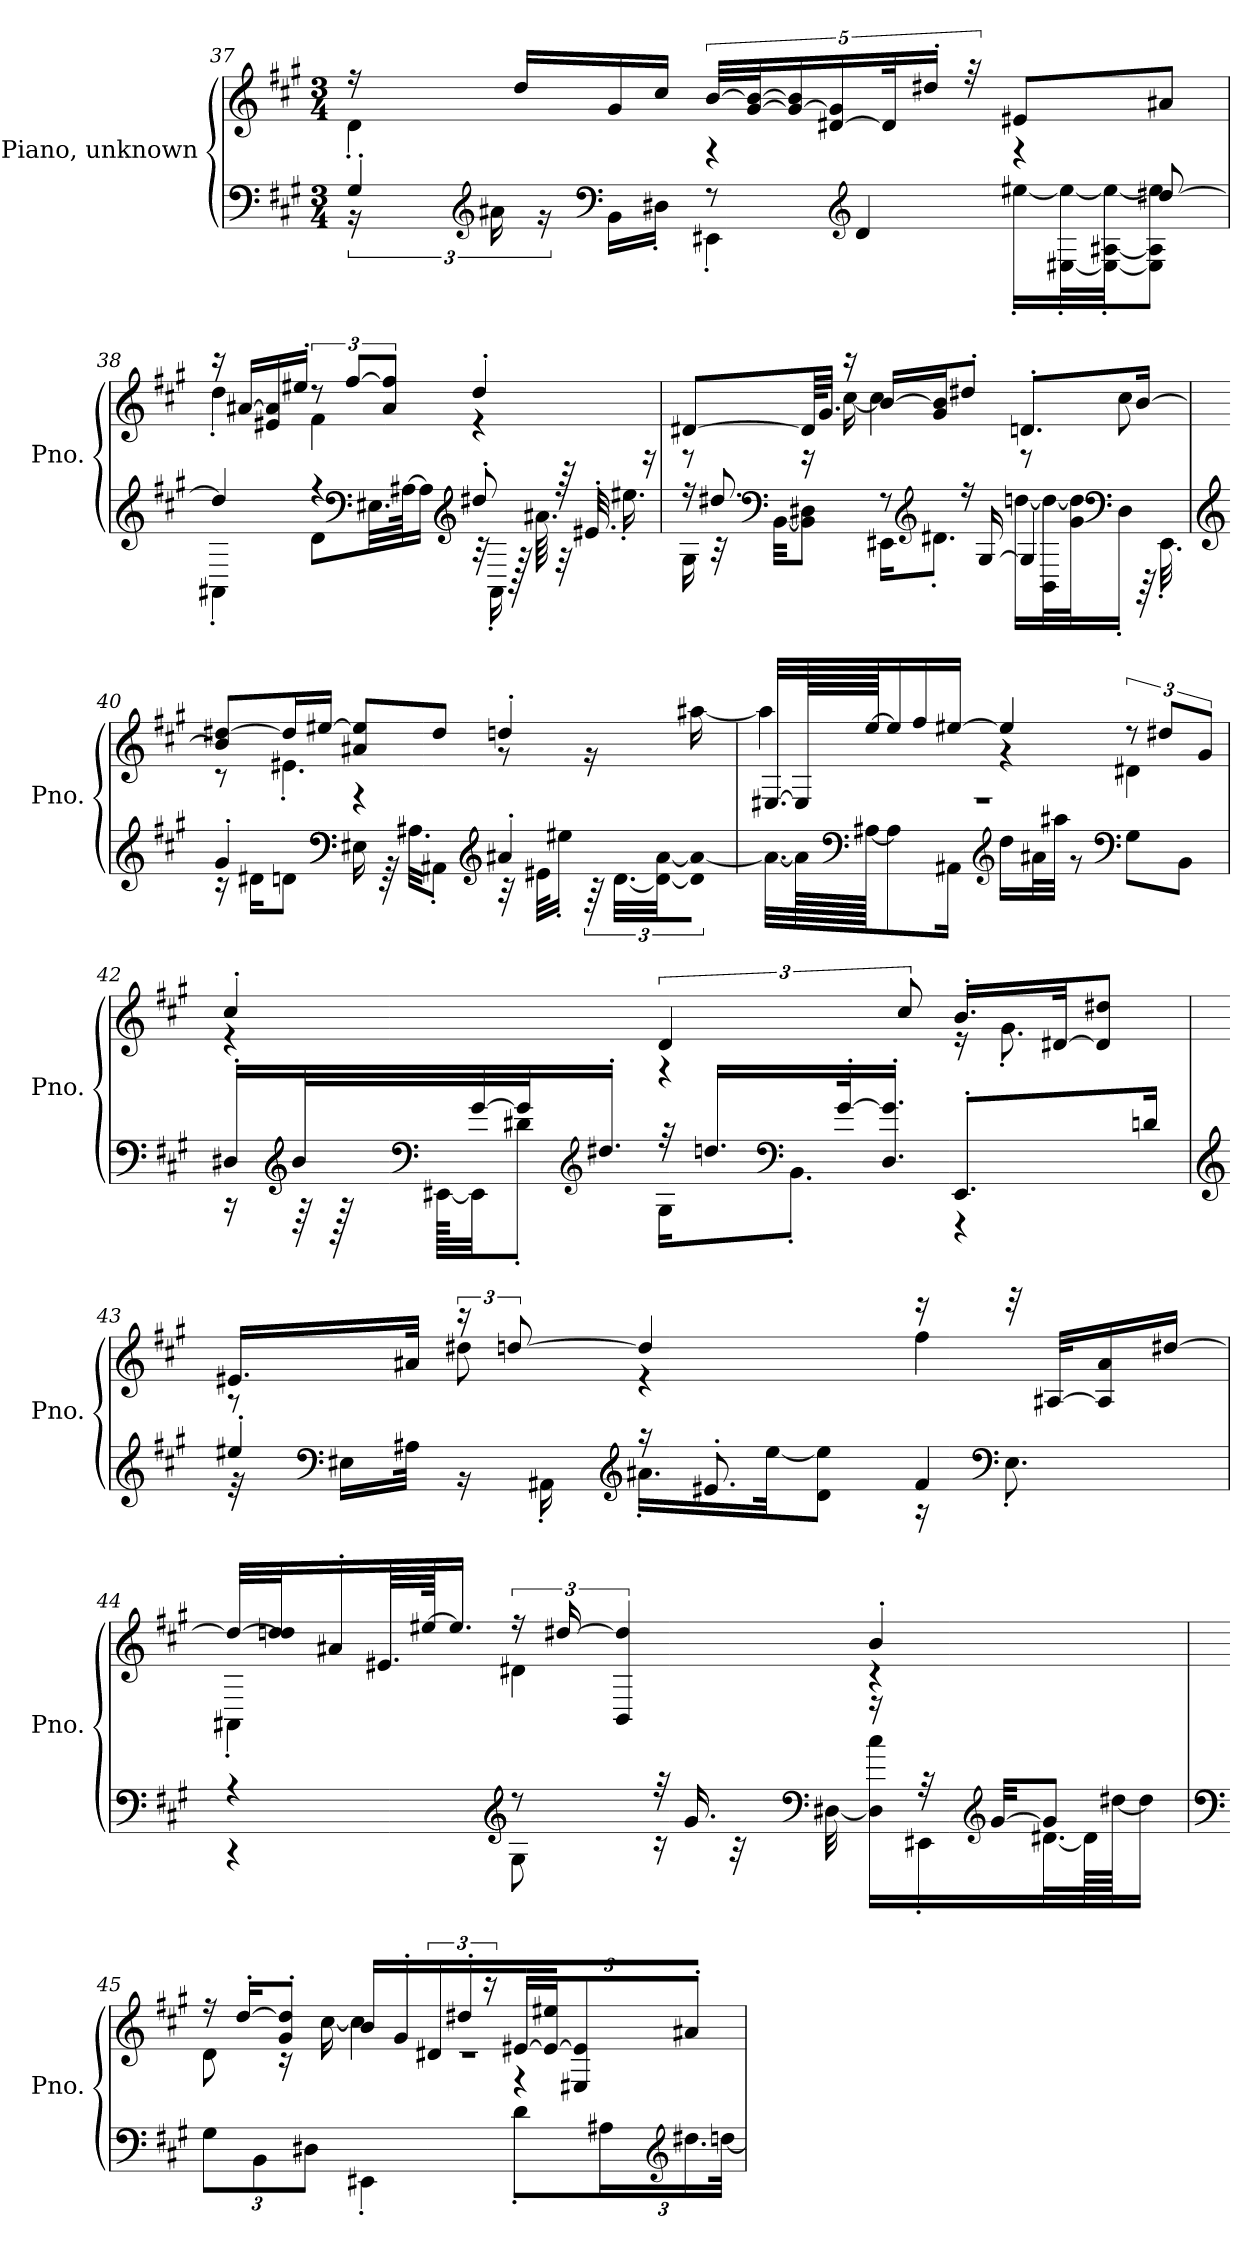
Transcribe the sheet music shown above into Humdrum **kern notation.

**kern	**kern
*part1	*part1
*staff2	*staff1
*I"Piano, unknown	*
*I'Pno.	*
!!LO:LB:g=z
*clefF4	*clefG2
*k[f#c#g#]	*k[f#c#g#]
*M3/4	*M3/4
=37	=37
*^	*^
4G#'/	24r	16r	4d'\
*clefG2	*	*	*
.	24a#X\	.	.
.	.	16dd/LL	.
.	24r	.	.
*clefF4	*	*	*
.	16BB\LL	16g#/	.
.	16D#X'\JJ	16cc#/JJ	.
8r	4EE#X'\	[40b/LLL	4r
.	.	[40g#/ 40b/_J	.
.	.	20g#/_ 20b/]	.
.	.	[20d#X/ 20g#/]	.
*clefG2	*	*	*
4d/	.	.	.
.	.	40d#/K]	.
.	.	20dd#X'/JJ	.
.	.	40r	.
.	[16ee#X'\LL	8e#X/L	4r
.	[32E#X\' 32ee#\_'L	.	.
.	32E#\_' [32A#X\' 32ee#\_'JJ	.	.
[8dd#X/	8E#\] 8A#\] 8ee#\]J	8a#X/J	.
!!LO:LB:g=z	!!
=38	=38	=38	=38
4dd#/]	4AA#X'\	16r	4dd'\
.	.	[16a#X/LL	.
.	.	16e#X/ 16a#/]	.
.	.	16ee#X'/JJ	.
4r	8d\L	12r	4f#\
.	.	[12ff#/L	.
*clefF4	*	*	*
.	32.E#X\LL	.	.
.	.	12a#/ 12ff#/]J	.
.	[64A#X\JK	.	.
.	16A#\JJ]	.	.
*clefG2	*	*	*
8dd#X'/	32r	4dd'/	4r
.	16AA#'\	.	.
.	128r	.	.
.	64.a#X\	.	.
64r	32r	.	.
32.e#X'/	.	.	.
.	16.ee#X'\	.	.
16r	.	.	.
!!LO:LB:g=z	!!
=39	=39	=39	=39
16r	16G#\	[8d#X/L	8r
8.dd#X/	32r	.	.
*clefF4	*	*	*
.	[32BB\KKL	.	.
.	8BB\] 8D#X\J	64d#/KLL]	16r
.	.	32.g#/JJJ	.
.	.	16r	[16cc#\
8r	16EE#X\KL	[16b/LL	4cc#\]
*clefG2	*	*	*
.	8.d#X'\J	16g#/ 16b/]J	.
16r	.	8dd#X'/J	.
[16G#/	.	.	.
4G#/]	[16ddn\LL	8.dn'/L	8r
.	32BB\ 32dd\_L	.	.
.	32g#\ 32dd\]J	.	.
*clefF4	*	*	*
.	16D#'\JJ	.	8cc#\
.	64r	[16b/Jk	.
.	32.EE#'\	.	.
!!LO:LB:g=z	!!
=40	=40	=40	=40
*clefG2	*	*	*
4g#'/	16r	8b/] [8dd#X/L	8r
.	16d#X\KL	.	.
.	8dn\J	16dd#/L]	4.e#X'\
.	.	[16ee#X/JJ	.
*clefF4	*	*	*
4r	16E#X\	8a#X/ 8ee#/]L	.
.	64r	.	.
.	32.A#X\KKL	.	.
.	8AA#X'\J	8dd#/J	.
*clefG2	*	*	*
4a#X'/	32r	4ddn'/	8r
.	32e#X\KLL	.	.
.	16ee#X'\JJ	.	.
.	96r	.	16r
.	[48.d\LLL	.	.
.	48d\_ [48a#\J	.	.
.	16d\] 16a#\_JJ	.	[16aa#X\
!!LO:PB:g=z	!!
=41	=41	=41	=41
2.r	32.a#\LLL_	[32.E#X/LLL	4aa#\]
.	128a#\LL]	128E#/LL]	.
*clefF4	*	*	*
.	[128A#X\JJJJ	[128ee/JJJ	.
.	8A#\]	16ee/]	.
.	.	16ff#/	.
.	16AA#X\Jk	[16ee#X/JJ	.
*clefG2	*	*	*
.	16dd\LL	4ee#/]	4r
.	32a#X\L	.	.
.	32aa#X\JJJ	.	.
.	8r	.	.
*clefF4	*	*	*
.	8G#\L	12r	4d#X\
.	.	12dd#X/L	.
.	8BB\J	.	.
.	.	12g#/J	.
!!LO:LB:g=z	!!
=42	=42	=42	=42
16D#X'/LL	16r	4cc#'/	4r
*clefG2	*	*	*
32b/L	64r	.	.
.	128r	.	.
*clefF4	*	*	*
.	[128EE#X\KKLLL	.	.
[32g#/	32EE#\JJ]	.	.
32g#/J]	8d#X'\J	.	.
*clefG2	*	*	*
16.dd#X'/JJ	.	.	.
32r	16G#\KL	6d/	4r
16.ddn/LL	.	.	.
*clefF4	*	*	*
.	8.BB'\J	.	.
[32g#'/K	.	.	.
16.D#/' 16.g#/]'JJ	.	.	.
.	.	12cc#/	.
8.EE#'/L	4r	16.b'/LL	16r
.	.	.	8.g#'\
.	.	[32d#X/JK	.
.	.	8d#/] 8dd#X/J	.
16dn/Jk	.	.	.
!!LO:LB:g=z	!!
=43	=43	=43	=43
*clefG2	*	*	*
4ee#X'/	32r	16.e#X/LL	8r
*clefF4	*	*	*
.	16E#X\LL	.	.
.	32A#X\JJk	32a#X/JJk	.
.	16r	24r	8dd#X\
.	.	[12ddn/	.
.	16AA#X'\	.	.
*clefG2	*	*	*
16r	16.a#X'\LL	4dd/]	4r
8.e#X'/	.	.	.
.	[32ee#\JK	.	.
.	8d\ 8ee#\]J	.	.
4f#/	16r	16r	4ff#\
*clefF4	*	*	*
.	8.E#'\	32r	.
.	.	[32A#X/KLL	.
.	.	16A#/] 16a#/	.
.	.	[16dd#X/JJ	.
!!LO:LB:g=z	!!
=44	=44	=44	=44
4r	4r	32dd#/LLL_	4AA#X'\
.	.	32ddn/ 32dd#/]J	.
.	.	16a#X'/	.
.	.	64.e#X/LL	.
.	.	[128ee#X/JJK	.
.	.	16.ee#/JJ]	.
*clefG2	*	*	*
8r	8G#\	24r	4d#X\
.	.	[24dd#X/	.
.	.	6BB/ 6dd#/]	.
32r	16r	.	.
16.g#/	.	.	.
.	32r	.	.
*clefF4	*	*	*
.	[32D#X\	.	.
16r	16D#\] 16cc#\LL	4b'/	4r
32r	16EE#X'\	.	.
*clefG2	*	*	*
[32g#/KKL	.	.	.
8g#/J]	[32.d#X\L	.	.
.	128d#\LL]	.	.
.	[128dd#X\JJJ	.	.
.	16dd#\JJ]	.	.
!!LO:LB:g=z	!!
=45	=45	=45	=45
*clefF4	*	*	*
*	*Xbrackettup	*	*
2.r	12G#\L	16r	8d\
.	.	[16dd'/KL	.
.	12BB\	.	.
.	.	8g#/' 8dd/]'J	16r
.	12D#X\J	.	.
.	.	.	[16cc#\
.	4EE#X'\	16b/LL	4cc#\]
.	.	16g#'/	.
.	.	24d#X/	.
.	.	24dd#X'/JJ	.
.	.	24r	.
*	*	*Xbrackettup	*
.	8d'\L	[24e#X/LL	4r
.	.	24e#/_ 24ee#X/J	.
.	.	12E#X/ 12e#/]	.
.	24A#X\L	.	.
*clefG2	*	*	*
.	24.dd#X\	12a#X'/J	.
.	[48ddn\JJk	.	.
*v	*v	*	*
*	*v	*v
=	=
*-	*-
